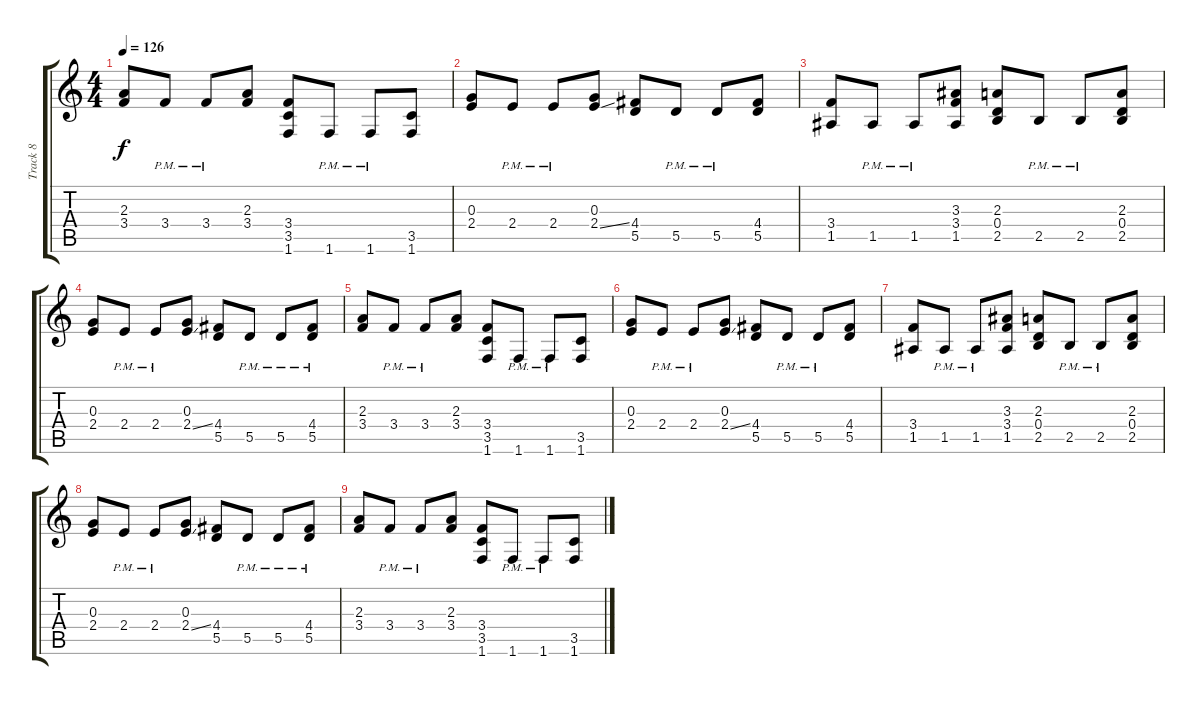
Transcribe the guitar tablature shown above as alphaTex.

\track ("Track 8" "Track 8") {instrument overdrivenguitar}
\staff {score tabs}
\tuning (E4 B3 G3 D3 A2 E2) {hide}
\ts (4 4)
\tempo 126
\clef g2
\ks c
(2.3 3.4).8{dy f} 3.4{pm}.8 3.4{pm}.8 (2.3 3.4).8 (3.4 3.5 1.6).8 1.6{pm}.8 1.6{pm}.8 (3.5 1.6).8 |
(0.3 2.4).8 2.4{pm}.8 2.4{pm}.8 (0.3 2.4{ss}).8 (4.4 5.5).8 5.5{pm}.8 5.5{pm}.8 (4.4 5.5).8 |
(3.4 1.5).8 1.5{pm}.8 1.5{pm}.8 (3.3 3.4 1.5).8 (2.3 0.4 2.5).8 2.5{pm}.8 2.5{pm}.8 (2.3 0.4 2.5).8 |
(0.3 2.4).8 2.4{pm}.8 2.4{pm}.8 (0.3 2.4{ss}).8 (4.4 5.5).8 5.5{pm}.8 5.5{pm}.8 (4.4 5.5{pm}).8 |
(2.3 3.4).8 3.4{pm}.8 3.4{pm}.8 (2.3 3.4).8 (3.4 3.5 1.6).8 1.6{pm}.8 1.6{pm}.8 (3.5 1.6).8 |
(0.3 2.4).8{volume 0} 2.4{pm}.8 2.4{pm}.8 (0.3 2.4{ss}).8 (4.4 5.5).8 5.5{pm}.8 5.5{pm}.8 (4.4 5.5).8 |
(3.4 1.5).8 1.5{pm}.8 1.5{pm}.8 (3.3 3.4 1.5).8 (2.3 0.4 2.5).8 2.5{pm}.8 2.5{pm}.8 (2.3 0.4 2.5).8 |
(0.3 2.4).8 2.4{pm}.8 2.4{pm}.8 (0.3 2.4{ss}).8 (4.4 5.5).8 5.5{pm}.8 5.5{pm}.8 (4.4 5.5{pm}).8 |
(2.3 3.4).8 3.4{pm}.8 3.4{pm}.8 (2.3 3.4).8 (3.4 3.5 1.6).8 1.6{pm}.8 1.6{pm}.8 (3.5 1.6).8
